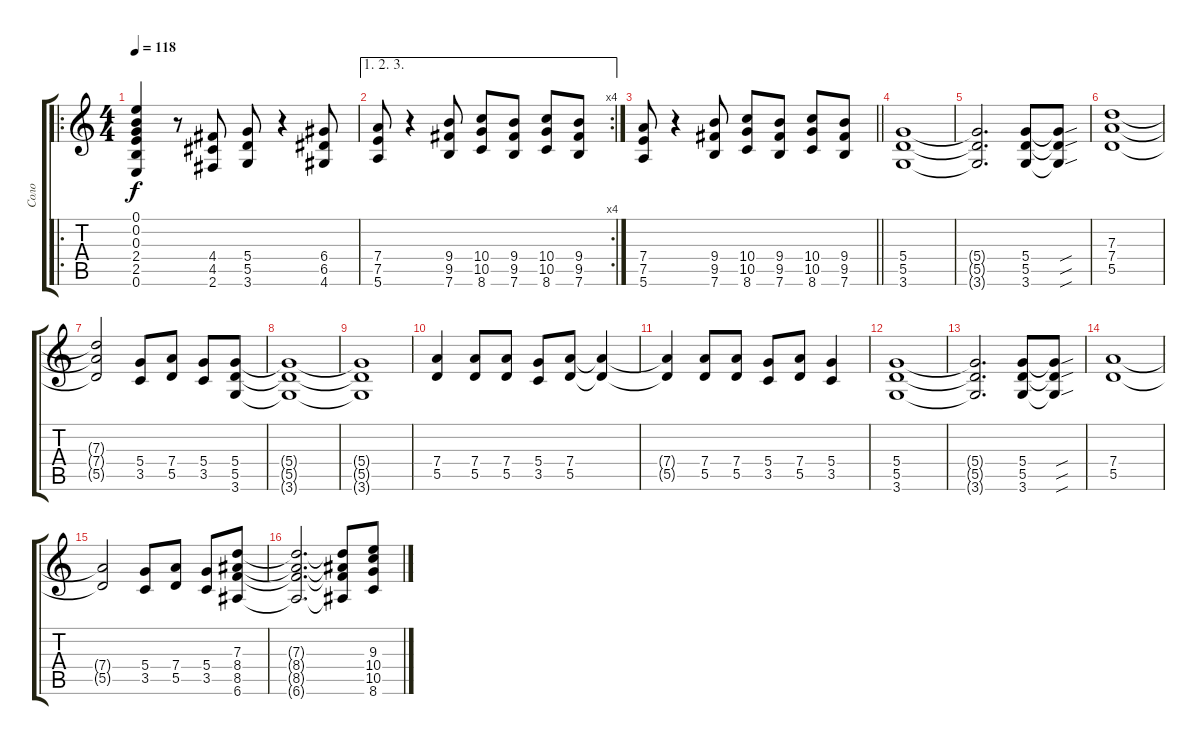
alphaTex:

\track ("Соло" "Соло") {instrument distortionguitar}
\staff {score tabs}
\tuning (E4 B3 G3 D3 A2 E2) {hide}
\ro
\ts (4 4)
\tempo 118
\clef g2
\ks c
(0.1 0.2 0.3 2.4 2.5 0.6).4{dy f} r.8 (4.4 4.5 2.6).8 (5.4 5.5 3.6).8 r.4 (6.4 6.5 4.6).8 |
\ae (1 2 3)
\rc 4
(7.4 7.5 5.6).8 r.4 (9.4 9.5 7.6).8 (10.4 10.5 8.6).8 (9.4 9.5 7.6).8 (10.4 10.5 8.6).8 (9.4 9.5 7.6).8 |
\barLineRight lightlight
(7.4 7.5 5.6).8 r.4 (9.4 9.5 7.6).8 (10.4 10.5 8.6).8 (9.4 9.5 7.6).8 (10.4 10.5 8.6).8 (9.4 9.5 7.6).8 |
(5.4 5.5 3.6).1 |
(5.4{t} 5.5{t} 3.6{t}).2{d} (5.4 5.5 3.6).8 (5.4{sou t} 5.5{sou t} 3.6{sou t}).8 |
(7.3 7.4 5.5).1 |
(7.3{t} 7.4{t} 5.5{t}).2 (5.4 3.5).8 (7.4 5.5).8 (5.4 3.5).8 (5.4 5.5 3.6).8 |
(5.4{t} 5.5{t} 3.6{t}).1 |
(5.4{t} 5.5{t} 3.6{t}).1 |
(7.4 5.5).4 (7.4 5.5).8 (7.4 5.5).8 (5.4 3.5).8 (7.4 5.5).8 (7.4{t} 5.5{t}).4 |
(7.4{t} 5.5{t}).4 (7.4 5.5).8 (7.4 5.5).8 (5.4 3.5).8 (7.4 5.5).8 (5.4 3.5).4 |
(5.4 5.5 3.6).1 |
(5.4{t} 5.5{t} 3.6{t}).2{d} (5.4 5.5 3.6).8 (5.4{sou t} 5.5{sou t} 3.6{sou t}).8 |
(7.4 5.5).1 |
(7.4{t} 5.5{t}).2 (5.4 3.5).8 (7.4 5.5).8 (5.4 3.5).8 (7.3 8.4 8.5 6.6).8 |
(7.3{t} 8.4{t} 8.5{t} 6.6{t}).2{d} (7.3{t} 8.4{t} 8.5{t} 6.6{t}).8 (9.3 10.4 10.5 8.6).8
